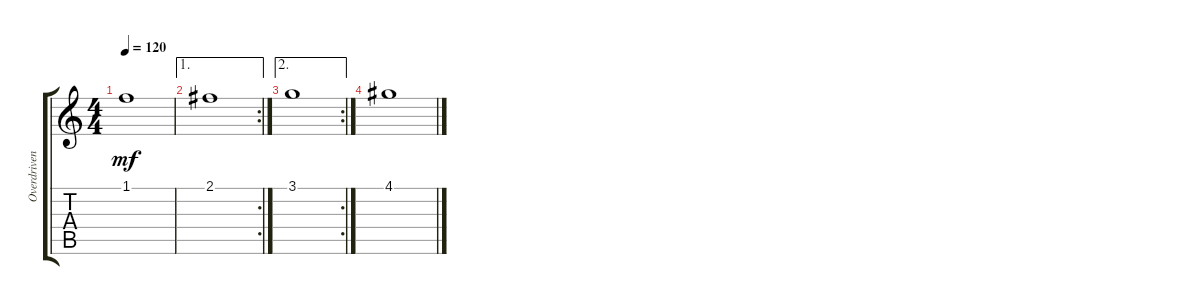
\track ("Overdriven Guitar" "Overdriven") {instrument overdrivenguitar}
\staff {score tabs}
\tuning (E4 B3 G3 D3 A2 E2) {hide}
\ts (4 4)
\tempo 120
\clef g2
\ks c
1.1.1{dy mf instrument overdrivenguitar} |
\ae 1
\rc 2
2.1.1 |
\ae 2
\rc 2
3.1.1 |
4.1.1
